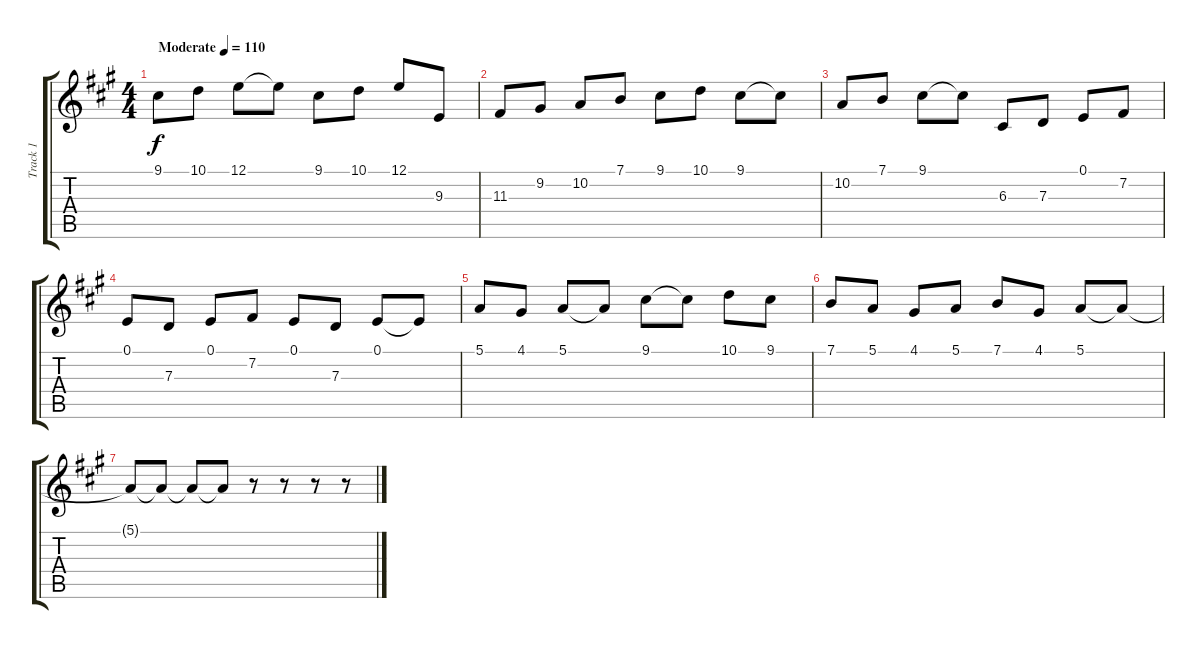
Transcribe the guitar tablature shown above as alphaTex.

\track ("Track 1" "Track 1") {instrument flute}
\staff {score tabs}
\tuning (E4 B3 G3 D3 A2 E2) {hide}
\ts (4 4)
\tempo (110 "Moderate")
\clef g2
\ks a
9.1.8{dy f instrument flute} 10.1.8 12.1.8 12.1{t}.8 9.1.8 10.1.8 12.1.8 9.3.8 |
11.3.8 9.2.8 10.2.8 7.1.8 9.1.8 10.1.8 9.1.8 9.1{t}.8 |
10.2.8 7.1.8 9.1.8 9.1{t}.8 6.3.8 7.3.8 0.1.8 7.2.8 |
0.1.8 7.3.8 0.1.8 7.2.8 0.1.8 7.3.8 0.1.8 0.1{t}.8 |
5.1.8 4.1.8 5.1.8 5.1{t}.8 9.1.8 9.1{t}.8 10.1.8 9.1.8 |
7.1.8 5.1.8 4.1.8 5.1.8 7.1.8 4.1.8 5.1.8 5.1{t}.8 |
5.1{t}.8 5.1{t}.8 5.1{t}.8 5.1{t}.8 r.8 r.8 r.8 r.8
